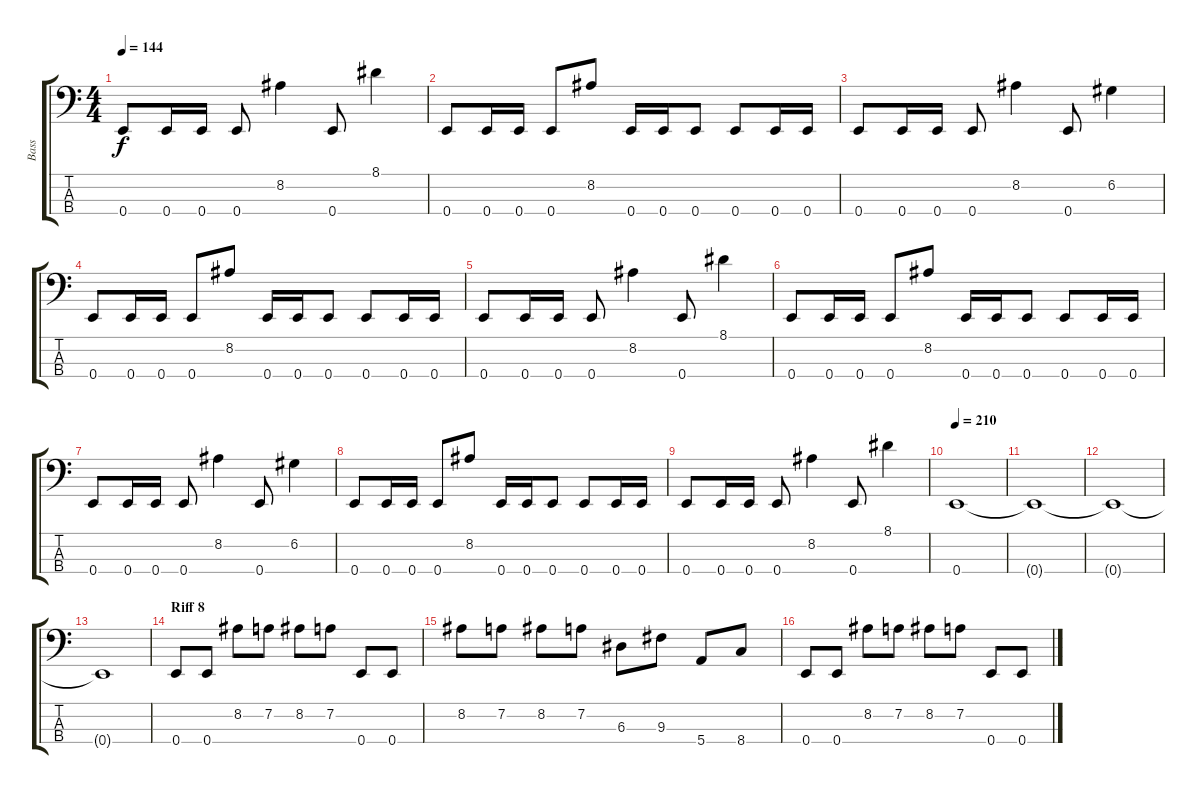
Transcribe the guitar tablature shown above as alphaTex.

\track ("Bass" "Bass") {instrument electricbassfinger}
\staff {score tabs}
\tuning (G2 D2 A1 E1) {hide}
\ts (4 4)
\tempo 144
\clef f4
\ks c
0.4.8{dy f} 0.4.16 0.4.16 0.4.8 8.2.4 0.4.8 8.1.4 |
0.4.8 0.4.16 0.4.16 0.4.8 8.2.8 0.4.16 0.4.16 0.4.8 0.4.8 0.4.16 0.4.16 |
0.4.8 0.4.16 0.4.16 0.4.8 8.2.4 0.4.8 6.2.4 |
0.4.8 0.4.16 0.4.16 0.4.8 8.2.8 0.4.16 0.4.16 0.4.8 0.4.8 0.4.16 0.4.16 |
0.4.8 0.4.16 0.4.16 0.4.8 8.2.4 0.4.8 8.1.4 |
0.4.8 0.4.16 0.4.16 0.4.8 8.2.8 0.4.16 0.4.16 0.4.8 0.4.8 0.4.16 0.4.16 |
0.4.8 0.4.16 0.4.16 0.4.8 8.2.4 0.4.8 6.2.4 |
0.4.8 0.4.16 0.4.16 0.4.8 8.2.8 0.4.16 0.4.16 0.4.8 0.4.8 0.4.16 0.4.16 |
0.4.8 0.4.16 0.4.16 0.4.8 8.2.4 0.4.8 8.1.4 |
\tempo 210
0.4.1 |
0.4{t}.1 |
0.4{t}.1 |
0.4{t}.1 |
\section ("" "Riff 8")
0.4.8 0.4.8 8.2.8 7.2.8 8.2.8 7.2.8 0.4.8 0.4.8 |
8.2.8 7.2.8 8.2.8 7.2.8 6.3.8 9.3.8 5.4.8 8.4.8 |
0.4.8 0.4.8 8.2.8 7.2.8 8.2.8 7.2.8 0.4.8 0.4.8
